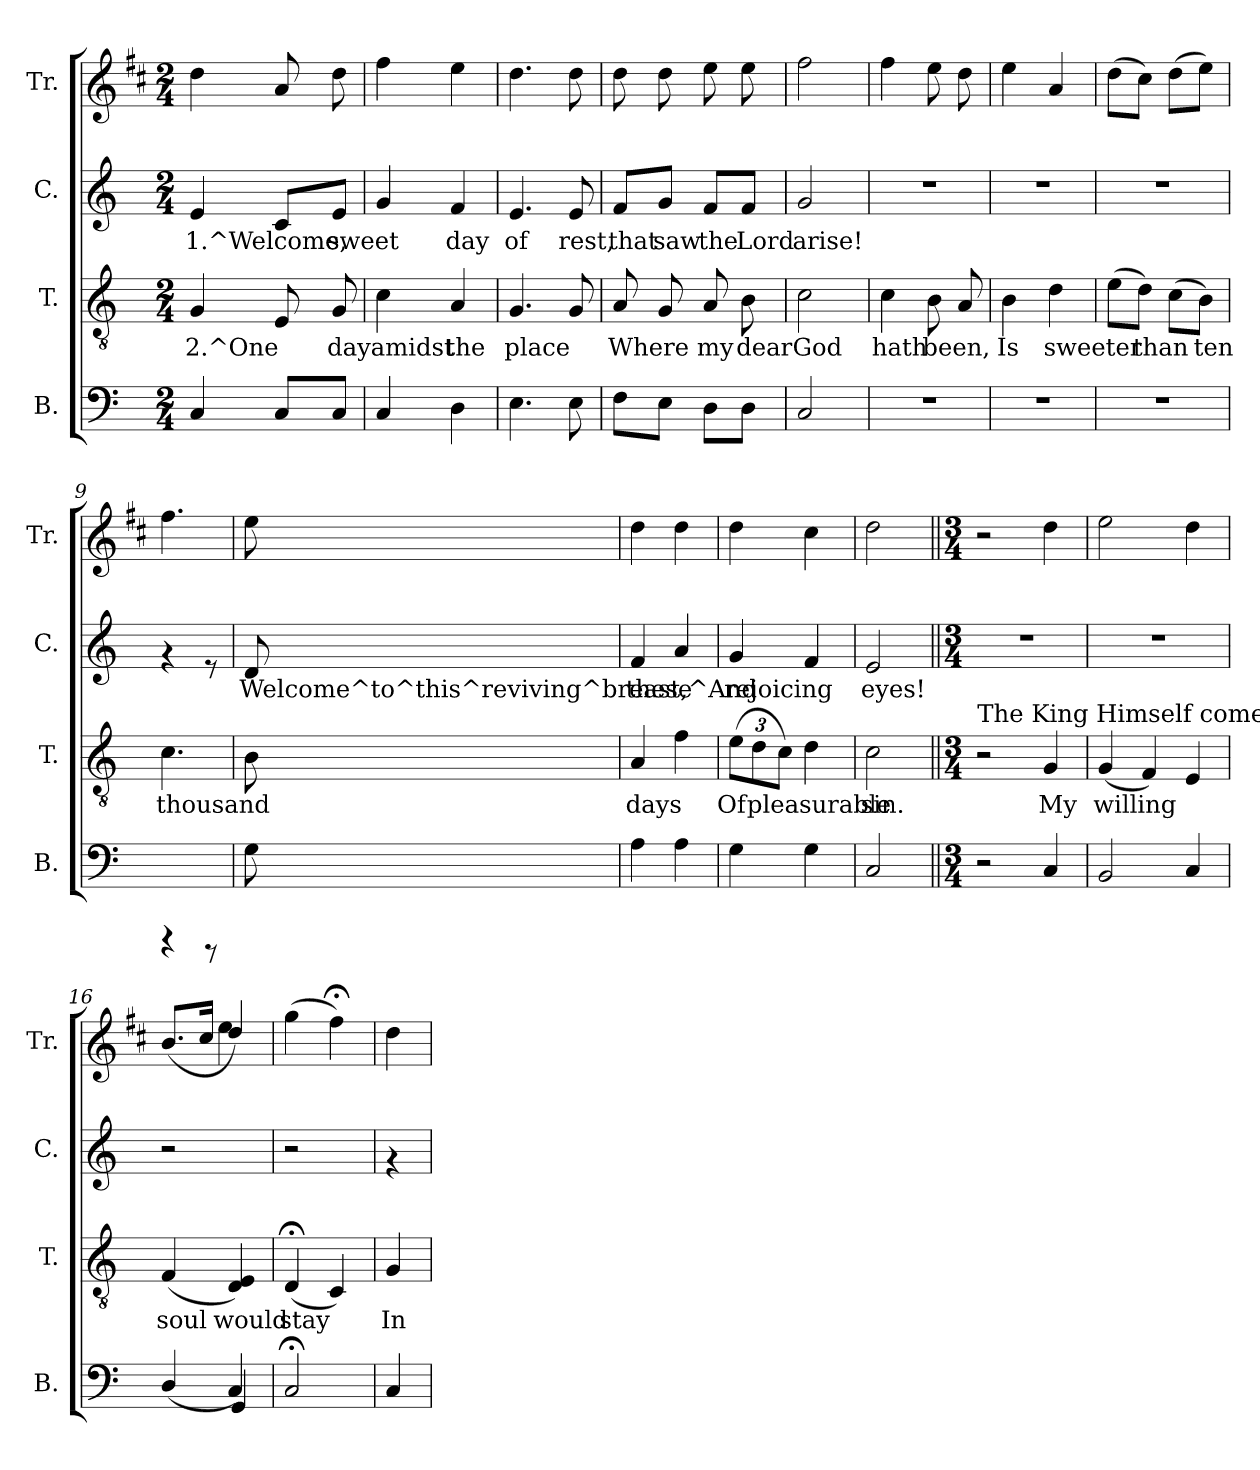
**kern	**kern	**text	**kern	**text	**kern
*part4	*part3	*part3	*part2	*part2	*part1
*staff4	*staff3	*staff3	*staff2	*staff2	*staff1
*I"B.	*I"T.	*	*I"C.	*	*I"Tr.
*I'B.	*I'T.	*	*I'C.	*	*I'Tr.
!!LO:PB:g=z
*stria5	*stria5	*	*stria5	*	*stria5
*clefF4	*clefGv2	*	*clefG2	*	*clefG2
*	*	*	*	*	*ITrd1c2
*k[]	*k[]	*	*k[]	*	*k[]
*C:	*C:	*	*C:	*	*C:
*M2/4	*M2/4	*	*M2/4	*	*M2/4
=1	=1	=1	=1	=1	=1
!	!	!LO:LY:b:rj	!	!LO:LY:b:rj	!
4C/	4G/	2.^One	4e/	1.^Welcome,	4cc\
!	!	!LO:LY:b:rj	!	!LO:LY:b:rj	!
8C/L	8E/	.	8c/L	.	8g/
!	!	!LO:LY:b:rj	!	!LO:LY:b:rj	!
8C/J	8G/	day	8e/J	sweet	8cc\
=2	=2	=2	=2	=2	=2
!	!	!LO:LY:b:rj	!	!LO:LY:b:rj	!
4C/	4c\	amidst	4g/	.	4ee\
!	!	!LO:LY:b:rj	!	!LO:LY:b:rj	!
4D\	4A/	the	4f/	day	4dd\
=3	=3	=3	=3	=3	=3
!	!	!LO:LY:b:rj	!	!LO:LY:b:rj	!
4.E\	4.G/	place	4.e/	of	4.cc\
!	!	!LO:LY:b:rj	!	!LO:LY:b:rj	!
8E\	8G/	.	8e/	rest,	8cc\
=4	=4	=4	=4	=4	=4
!	!	!LO:LY:b:rj	!	!LO:LY:b:rj	!
8F\L	8A/	Where	8f/L	that	8cc\
!	!	!LO:LY:b:rj	!	!LO:LY:b:rj	!
8E\J	8G/	.	8g/J	saw	8cc\
!	!	!LO:LY:b:rj	!	!LO:LY:b:rj	!
8D\L	8A/	my	8f/L	the	8dd\
!	!	!LO:LY:b:rj	!	!LO:LY:b:rj	!
8D\J	8B\	dear	8f/J	Lord	8dd\
=5	=5	=5	=5	=5	=5
!	!	!LO:LY:b:rj	!	!LO:LY:b:rj	!
2C/	2c\	God	2g/	arise!	2ee>\
=6	=6	=6	=6	=6	=6
!	!	!LO:LY:b:rj	!	!	!
2r	4c\	hath	2r	.	4ee\
!	!	!LO:LY:b:rj	!	!	!
.	8B\	been,	.	.	8dd\
!	!	!LO:LY:b:rj	!	!	!
.	8A/	.	.	.	8cc\
=7	=7	=7	=7	=7	=7
!	!	!LO:LY:b:rj	!	!	!
2r	4B\	Is	2r	.	4dd\
!	!	!LO:LY:b:rj	!	!	!
.	4d\	sweeter	.	.	4g/
=8	=8	=8	=8	=8	=8
!	!	!LO:LY:b:rj	!	!	!
2r	(>8e\L	.	2r	.	(>8cc\L
!	!	!LO:LY:b:rj	!	!	!
.	8d\J)	than	.	.	8b\J)
!	!	!LO:LY:b:rj	!	!	!
.	(>8c\L	.	.	.	(>8cc\L
!	!	!LO:LY:b:rj	!	!	!
.	8B\J)	ten	.	.	8dd\J)
=9	=9	=9	=9	=9	=9
!	!	!LO:LY:b:rj	!	!	!
4rCCC	4.c\	thousand	4rf	.	4.ee\
8rBBBB	.	.	8re	.	.
=10	=10	=10	=10	=10	=10
!	!	!LO:LY:b:rj	!	!LO:LY:b:rj	!
8G\	8B\	.	8d/	Welcome^to^this^reviving^breast,^And	8dd\
=11	=11	=11	=11	=11	=11
!	!	!LO:LY:b:rj	!	!LO:LY:b:rj	!
4A\	4A/	days	4f/	these	4cc>\
!	!	!LO:LY:b:rj	!	!LO:LY:b:rj	!
4A\	4f\	.	4a/	.	4cc\
=12	=12	=12	=12	=12	=12
*	*Xbrackettup	*	*	*	*
!	!	!LO:LY:b:rj	!	!LO:LY:b:rj	!
4G\	(>12e\L	Of	4g/	rejoicing	4cc\
!	!	!LO:LY:b:rj	!	!	!
.	12d\	pleasurable	.	.	.
!	!	!LO:LY:b:rj	!	!	!
.	12c\J)	.	.	.	.
!	!	!LO:LY:b:rj	!	!LO:LY:b:rj	!
4G\	4d\	.	4f/	.	4b\
=13	=13	=13	=13	=13	=13
!	!	!LO:LY:b:rj	!	!LO:LY:b:rj	!
2C/	2c\	sin.	2e/	eyes!	2cc\
=14||	=14||	=14||	=14||	=14||	=14||
*M3/4	*M3/4	*	*M3/4	*	*M3/4
!	!LO:TX:a:t=The King Himself comes near, And feasts His	!	!	!	!
2r	2r	.	2.r	.	2r
!	!	!LO:LY:b:rj	!	!	!
4C/	4G/	My	.	.	4cc\
=15	=15	=15	=15	=15	=15
!	!	!LO:LY:b:rj	!	!	!
2BB/	(<4G/	willing	2.r	.	2dd\
!	!	!LO:LY:b:rj	!	!	!
.	4F/)	.	.	.	.
!	!	!LO:LY:b:rj	!	!	!
4C/	4E/	.	.	.	4cc>\
=16	=16	=16	=16	=16	=16
*^	*	*	*	*	*
!	!	!	!LO:LY:b:rj	!	!	!
*	*	*	*	*	*	*^
(<4D/	4ryy	(<4F/	soul	2r	.	(<8.a>/L	4ryy
.	.	.	.	.	.	16b/J	.
!	!	!	!LO:LY:b:rj	!	!	!	!
4C/)	4GG/	4E/ 4D/)	would	.	.	4cc/)	4dd\
=17	=17	=17	=17	=17	=17	=17	=17
!	!	!	!LO:LY:b:rj	!	!	!	!
*v	*v	*	*	*	*	*v	*v
2C;</	(<4D;</	stay	2r	.	(>4ff\
!	!	!LO:LY:b:rj	!	!	!
.	4C/)	.	.	.	4ee;<\)
=18	=18	=18	=18	=18	=18
!	!	!LO:LY:b:rj	!	!	!
4C/	4G/	In	4rf	.	4cc\
=	=	=	=	=	=
*-	*-	*-	*-	*-	*-
